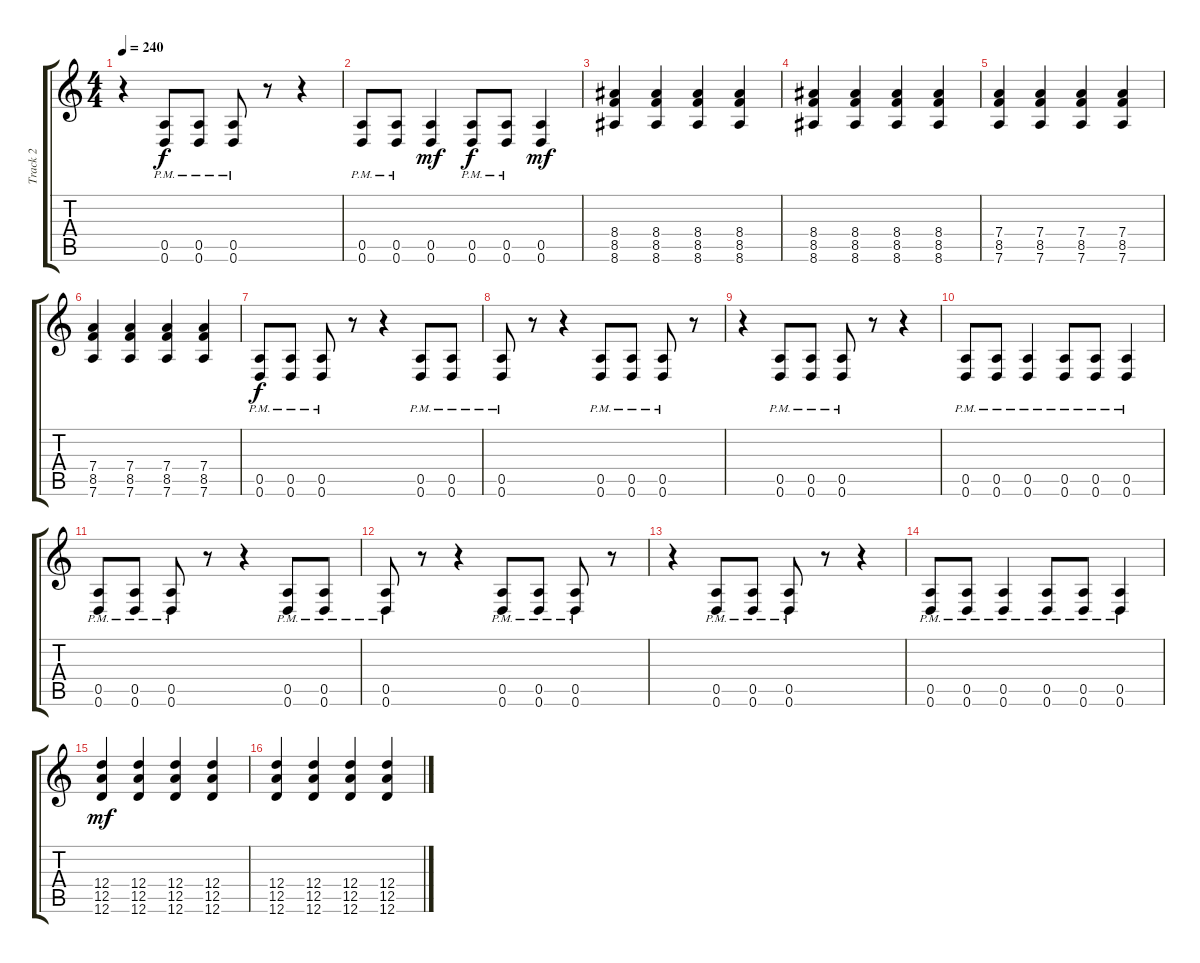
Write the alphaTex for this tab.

\track ("Track 2" "Track 2") {instrument distortionguitar}
\staff {score tabs}
\tuning (E4 B3 G3 D3 A2 D2) {hide}
\ts (4 4)
\tempo 240
\clef g2
\ks c
r.4{dy f} (0.5{pm} 0.6{pm}).8 (0.5{pm} 0.6{pm}).8 (0.5{pm} 0.6{pm}).8 r.8 r.4 |
(0.5{pm} 0.6{pm}).8 (0.5{pm} 0.6{pm}).8 (0.5 0.6).4{dy mf} (0.5{pm} 0.6{pm}).8{dy f} (0.5{pm} 0.6{pm}).8 (0.5 0.6).4{dy mf} |
(8.4 8.5 8.6).4 (8.4 8.5 8.6).4 (8.4 8.5 8.6).4 (8.4 8.5 8.6).4 |
(8.4 8.5 8.6).4 (8.4 8.5 8.6).4 (8.4 8.5 8.6).4 (8.4 8.5 8.6).4 |
(7.4 8.5 7.6).4 (7.4 8.5 7.6).4 (7.4 8.5 7.6).4 (7.4 8.5 7.6).4 |
(7.4 8.5 7.6).4 (7.4 8.5 7.6).4 (7.4 8.5 7.6).4 (7.4 8.5 7.6).4 |
(0.5{pm} 0.6{pm}).8{dy f} (0.5{pm} 0.6{pm}).8 (0.5{pm} 0.6{pm}).8 r.8 r.4 (0.5{pm} 0.6{pm}).8 (0.5{pm} 0.6{pm}).8 |
(0.5{pm} 0.6{pm}).8 r.8 r.4 (0.5{pm} 0.6{pm}).8 (0.5{pm} 0.6{pm}).8 (0.5{pm} 0.6{pm}).8 r.8 |
r.4 (0.5{pm} 0.6{pm}).8 (0.5{pm} 0.6{pm}).8 (0.5{pm} 0.6{pm}).8 r.8 r.4 |
(0.5{pm} 0.6{pm}).8 (0.5{pm} 0.6{pm}).8 (0.5{pm} 0.6{pm}).4 (0.5{pm} 0.6{pm}).8 (0.5{pm} 0.6{pm}).8 (0.5{pm} 0.6{pm}).4 |
(0.5{pm} 0.6{pm}).8 (0.5{pm} 0.6{pm}).8 (0.5{pm} 0.6{pm}).8 r.8 r.4 (0.5{pm} 0.6{pm}).8 (0.5{pm} 0.6{pm}).8 |
(0.5{pm} 0.6{pm}).8 r.8 r.4 (0.5{pm} 0.6{pm}).8 (0.5{pm} 0.6{pm}).8 (0.5{pm} 0.6{pm}).8 r.8 |
r.4 (0.5{pm} 0.6{pm}).8 (0.5{pm} 0.6{pm}).8 (0.5{pm} 0.6{pm}).8 r.8 r.4 |
(0.5{pm} 0.6{pm}).8 (0.5{pm} 0.6{pm}).8 (0.5{pm} 0.6{pm}).4 (0.5{pm} 0.6{pm}).8 (0.5{pm} 0.6{pm}).8 (0.5{pm} 0.6{pm}).4 |
(12.4 12.5 12.6).4{dy mf} (12.4 12.5 12.6).4 (12.4 12.5 12.6).4 (12.4 12.5 12.6).4 |
(12.4 12.5 12.6).4 (12.4 12.5 12.6).4 (12.4 12.5 12.6).4 (12.4 12.5 12.6).4
